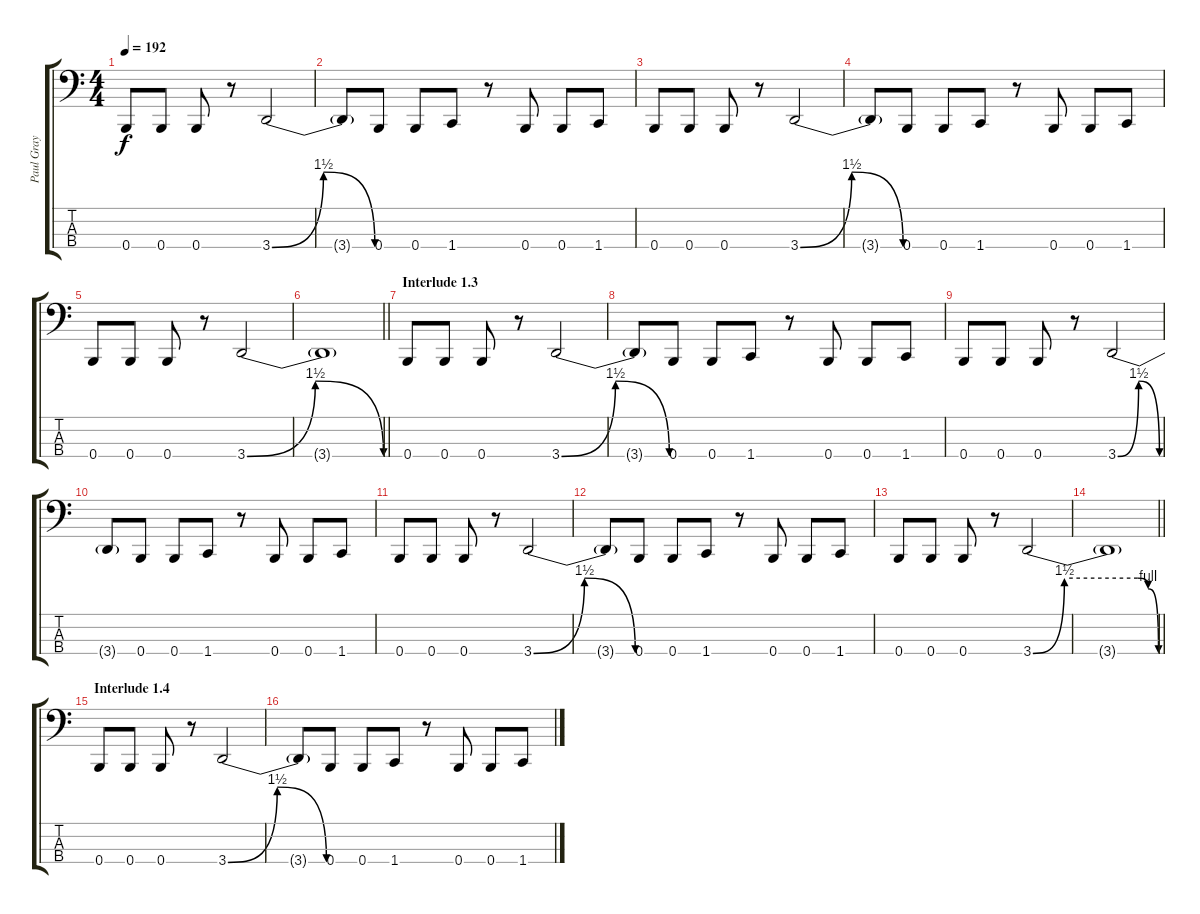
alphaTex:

\track ("Paul Gray" "Paul Gray") {instrument electricbasspick}
\staff {score tabs}
\tuning (E2 B1 Gb1 B0) {hide}
\ts (4 4)
\tempo 192
\clef f4
\ks c
0.4.8{dy f} 0.4.8 0.4.8 r.8 3.4{be (bendrelease 0 0 15 6 45 6 60 0)}.2 |
3.4{t}.8 0.4.8 0.4.8 1.4.8 r.8 0.4.8 0.4.8 1.4.8 |
0.4.8 0.4.8 0.4.8 r.8 3.4{be (bendrelease 0 0 15 6 45 6 60 0)}.2 |
3.4{t}.8 0.4.8 0.4.8 1.4.8 r.8 0.4.8 0.4.8 1.4.8 |
0.4.8 0.4.8 0.4.8 r.8 3.4{be (bendrelease 0 0 15 6 45 6 60 0)}.2 |
\barLineRight lightlight
3.4{t}.1 |
\section ("" "Interlude 1.3")
0.4.8 0.4.8 0.4.8 r.8 3.4{be (bendrelease 0 0 15 6 45 6 60 0)}.2 |
3.4{t}.8 0.4.8 0.4.8 1.4.8 r.8 0.4.8 0.4.8 1.4.8 |
0.4.8 0.4.8 0.4.8 r.8 3.4{be (bendrelease 0 0 15 6 45 6 60 0)}.2 |
3.4{t}.8 0.4.8 0.4.8 1.4.8 r.8 0.4.8 0.4.8 1.4.8 |
0.4.8 0.4.8 0.4.8 r.8 3.4{be (bendrelease 0 0 15 6 45 6 60 0)}.2 |
3.4{t}.8 0.4.8 0.4.8 1.4.8 r.8 0.4.8 0.4.8 1.4.8 |
0.4.8 0.4.8 0.4.8 r.8 3.4{be (custom 0 0 15 6 50 6 55 4 60 0)}.2 |
\barLineRight lightlight
3.4{t}.1 |
\section ("" "Interlude 1.4")
0.4.8 0.4.8 0.4.8 r.8 3.4{be (bendrelease 0 0 15 6 45 6 60 0)}.2 |
3.4{t}.8 0.4.8 0.4.8 1.4.8 r.8 0.4.8 0.4.8 1.4.8
